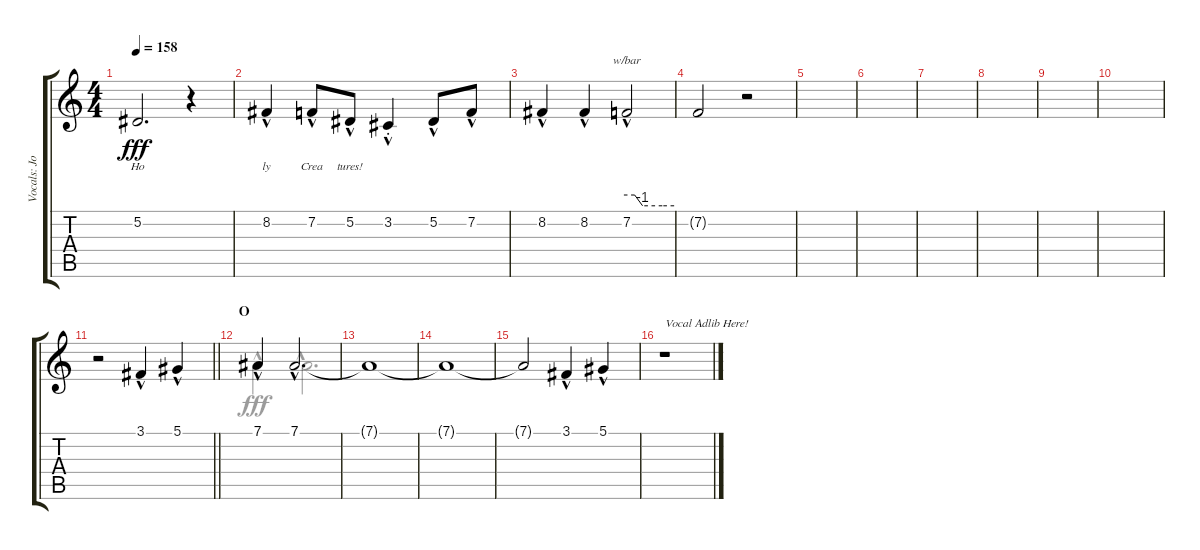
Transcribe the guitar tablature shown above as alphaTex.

\track ("Vocals: Johnny" "Vocals: Jo") {instrument lead2sawtooth}
\staff {score tabs}
\tuning (Eb4 Bb3 Gb3 Db3 Ab2 Eb2) {hide}
\voice
\ts (4 4)
\tempo 158
\clef g2
\ks c
5.2{t}.2{d lyrics (0 "Ho") lyrics (1 "") lyrics (2 "") lyrics (3 "") lyrics (4 "") dy fff} r.4 |
8.2{hac}.4{lyrics (0 "ly") lyrics (1 "") lyrics (2 "") lyrics (3 "") lyrics (4 "")} 7.2{hac}.8{lyrics (0 "Crea") lyrics (1 "") lyrics (2 "") lyrics (3 "") lyrics (4 "")} 5.2{hac}.8{lyrics (0 "tures!") lyrics (1 "") lyrics (2 "") lyrics (3 "") lyrics (4 "")} 3.2{hac st}.4 5.2{hac}.8 7.2{hac}.8 |
8.2{hac}.4 8.2{hac}.4 7.2{hac}.2{tbe (custom default 0 0 10 0 20 -4 45 -4 60 -4)} |
7.2{t}.2 r.2 |
|
|
|
|
|
|
\barLineRight lightlight
r.2 3.1{hac}.4 5.1{hac}.4 |
\section ("" "O")
7.1{hac}.4 7.1{hac}.2{d} |
7.1{t}.1 |
7.1{t}.1 |
7.1{t}.2 3.1{hac}.4 5.1{hac}.4 |
r.1{txt "Vocal Adlib Here!"}
\voice
\clef g2
\ottava regular
\simile none
\ks c
|
|
|
|
|
|
|
|
|
|
\barLineRight lightlight
|
7.1{hac}.4 7.1{hac}.2{d} |
|
|
|
